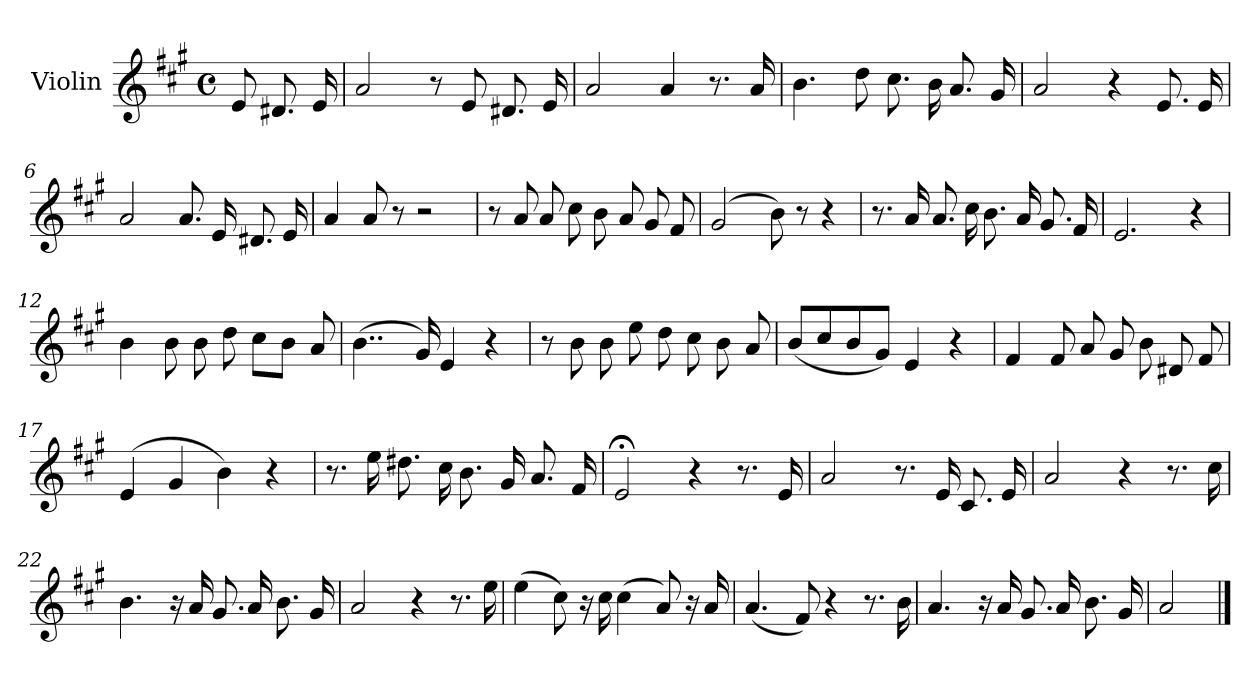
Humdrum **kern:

**kern
*part1
*staff1
*I"Violin
*I'Vln.
*clefG2
*k[f#c#g#]
*M4/4
*met(c)
=1
8e
8.d#X
16e
=2
2a
8r
8e
8.d#X
16e
=3
(2a
4a
8.r
16a
=4
4.b
8dd
(8.cc#
16b
8.a
16g#
!!LO:LB:g=z
=5
2a
4r
8.e
16e
=6
2a
8.a
16e
8.d#X
16e
=7
(4a
8a
8r
2r
=8
8r
8a
8a
8cc#
8b
8a
8g#
8f#
=9
(2g#
8b)
8r
4r
!!LO:LB:g=z
=10
8.r
16a
8.a
16cc#
8.b
16a
8.g#
16f#
=11
2.e
4r
=12
4b
8b
8b
8dd
8cc#L
8bJ
8a
=13
(4..b
16g#)
4e
4r
!!LO:LB:g=z
=14
8r
8b
8b
8ee
8dd
8cc#
8b
8a
=15
(8bL
8cc#
8b
8g#J)
4e
4r
=16
4f#
8f#
8a
8g#
8b
8d#X
8f#
=17
(4e
4g#
4b)
4r
!!LO:LB:g=z
=18
8.r
16ee
(8.dd#X
16cc#
(8.b
16g#
8.a
16f#
=19
(2e;<
4r
8.r
16e
=20
2a
8.r
16e
8.c#
16e
=21
2a
4r
8.r
16cc#
!!LO:LB:g=z
=22
4.b
16r
16a
8.g#
16a
8.b
16g#
=23
2a
4r
8.r
16ee
=24
(4ee
8cc#)
16r
16cc#
(4cc#
8a)
16r
16a
=25
(4.a
8f#)
4r
8.r
16b
!!LO:LB:g=z
=26
4.a
16r
16a
8.g#
16a
8.b
16g#
=27
2a
==
*-
